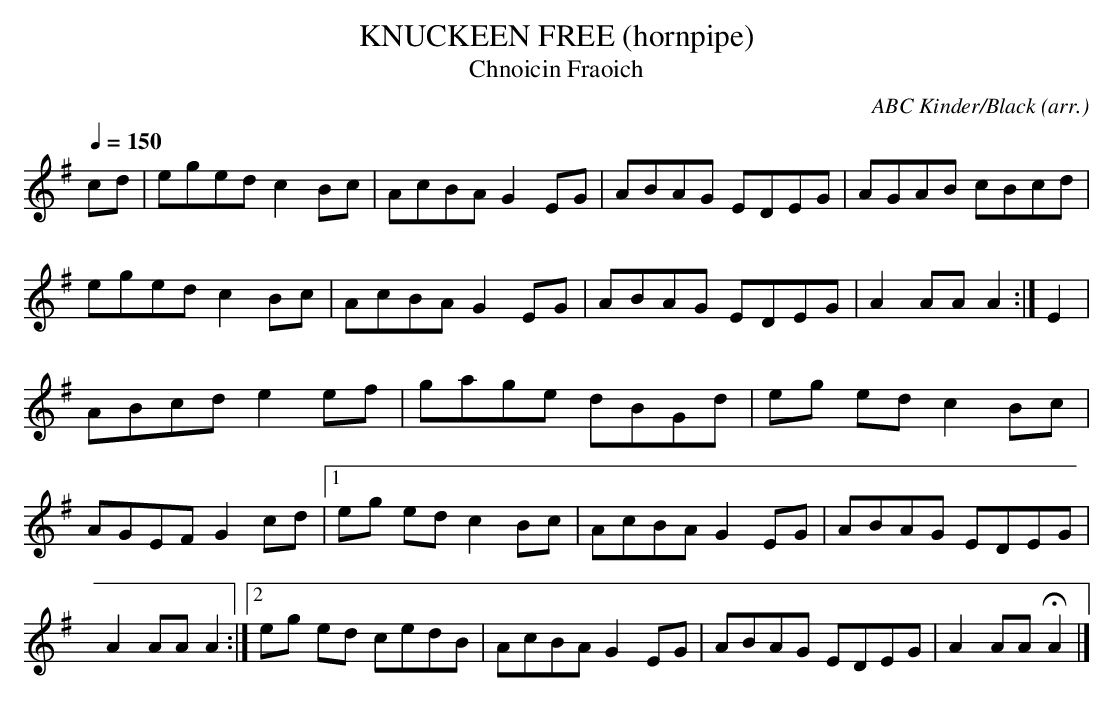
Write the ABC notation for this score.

X:1
T:KNUCKEEN FREE (hornpipe)\
T:Chnoicin Fraoich\
C:ABC Kinder/Black (arr.)\
M:4/4\
L:1/8\
Q:1/4=150\
K:Ador\
cd|eged c2 Bc|AcBA G2EG|ABAG EDEG|AGAB cBcd|\
eged c2 Bc|AcBA G2EG|ABAG EDEG|A2 AA A2:|\
E2|ABcd e2 ef|gage dBGd|eg ed c2 Bc|AGEF G2cd|\
[1 eg ed c2 Bc|AcBA G2EG|ABAG EDEG|A2 AA A2:|\
[2 eg ed cedB|AcBA G2EG|ABAG EDEG|A2 AA HA2|]\
\
\
\
